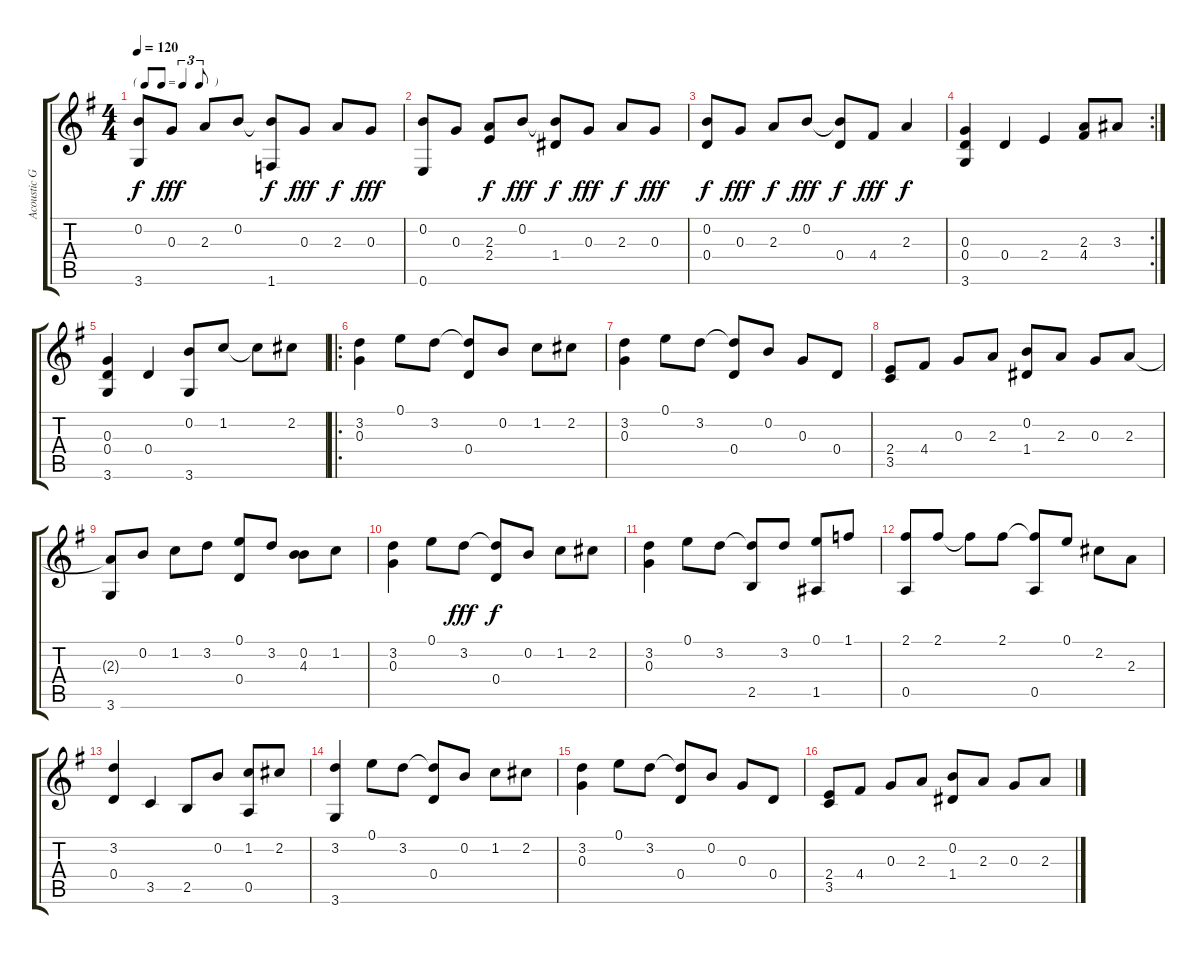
\track ("Acoustic Guitar" "Acoustic G") {instrument acousticguitarnylon}
\staff {score tabs}
\tuning (E4 B3 G3 D3 A2 E2) {hide}
\ts (4 4)
\tf triplet8th
\tempo 120
\clef g2
\ks g
(0.2 3.6).8{dy f} 0.3.8{dy fff} 2.3.8{beam Up} 0.2.8 (0.2{t} 1.6).8{dy f} 0.3.8{dy fff} 2.3.8{dy f} 0.3.8{dy fff} |
(0.2 0.6).8 0.3.8 (2.3 2.4).8{dy f beam Up} 0.2.8{dy fff} (0.2{t} 1.4).8{dy f} 0.3.8{dy fff} 2.3.8{dy f} 0.3.8{dy fff} |
(0.2 0.4).8{dy f} 0.3.8{dy fff} 2.3.8{dy f} 0.2.8{dy fff} (0.2{t} 0.4).8{dy f} 4.4.8{dy fff} 2.3.4{dy f beam Up} |
\rc 2
(0.3 0.4 3.6).4 0.4.4 2.4.4 (2.3 4.4).8 3.3.8 |
(0.3 0.4 3.6).4 0.4.4 (0.2 3.6).8 1.2.8 1.2{t}.8 2.2.8 |
\ro
(3.2 0.3).4 0.1.8 3.2.8 (3.2{t} 0.4).8 0.2.8 1.2.8 2.2.8 |
(3.2 0.3).4 0.1.8 3.2.8 (3.2{t} 0.4).8 0.2.8 0.3.8 0.4.8 |
(2.4 3.5).8 4.4.8 0.3.8 2.3.8 (0.2 1.4).8 2.3.8 0.3.8 2.3.8 |
(2.3{t} 3.6).8 0.2.8 1.2.8 3.2.8 (0.1 0.4).8 3.2.8 (0.2 4.3).8 1.2.8 |
(3.2 0.3).4 0.1.8 3.2.8{dy fff} (3.2{t} 0.4).8{dy f} 0.2.8 1.2.8 2.2.8 |
(3.2 0.3).4 0.1.8 3.2.8 (3.2{t} 2.5).8 3.2.8 (0.1 1.5).8 1.1.8 |
(2.1 0.5).8 2.1.8 2.1{t}.8 2.1.8 (2.1{t} 0.5).8 0.1.8 2.2.8 2.3.8 |
(3.2 0.4).4 3.5.4 2.5.8 0.2.8 (1.2 0.5).8 2.2.8 |
(3.2 3.6).4 0.1.8 3.2.8 (3.2{t} 0.4).8 0.2.8 1.2.8 2.2.8 |
(3.2 0.3).4 0.1.8 3.2.8 (3.2{t} 0.4).8 0.2.8 0.3.8 0.4.8 |
(2.4 3.5).8 4.4.8 0.3.8 2.3.8 (0.2 1.4).8 2.3.8 0.3.8 2.3.8
